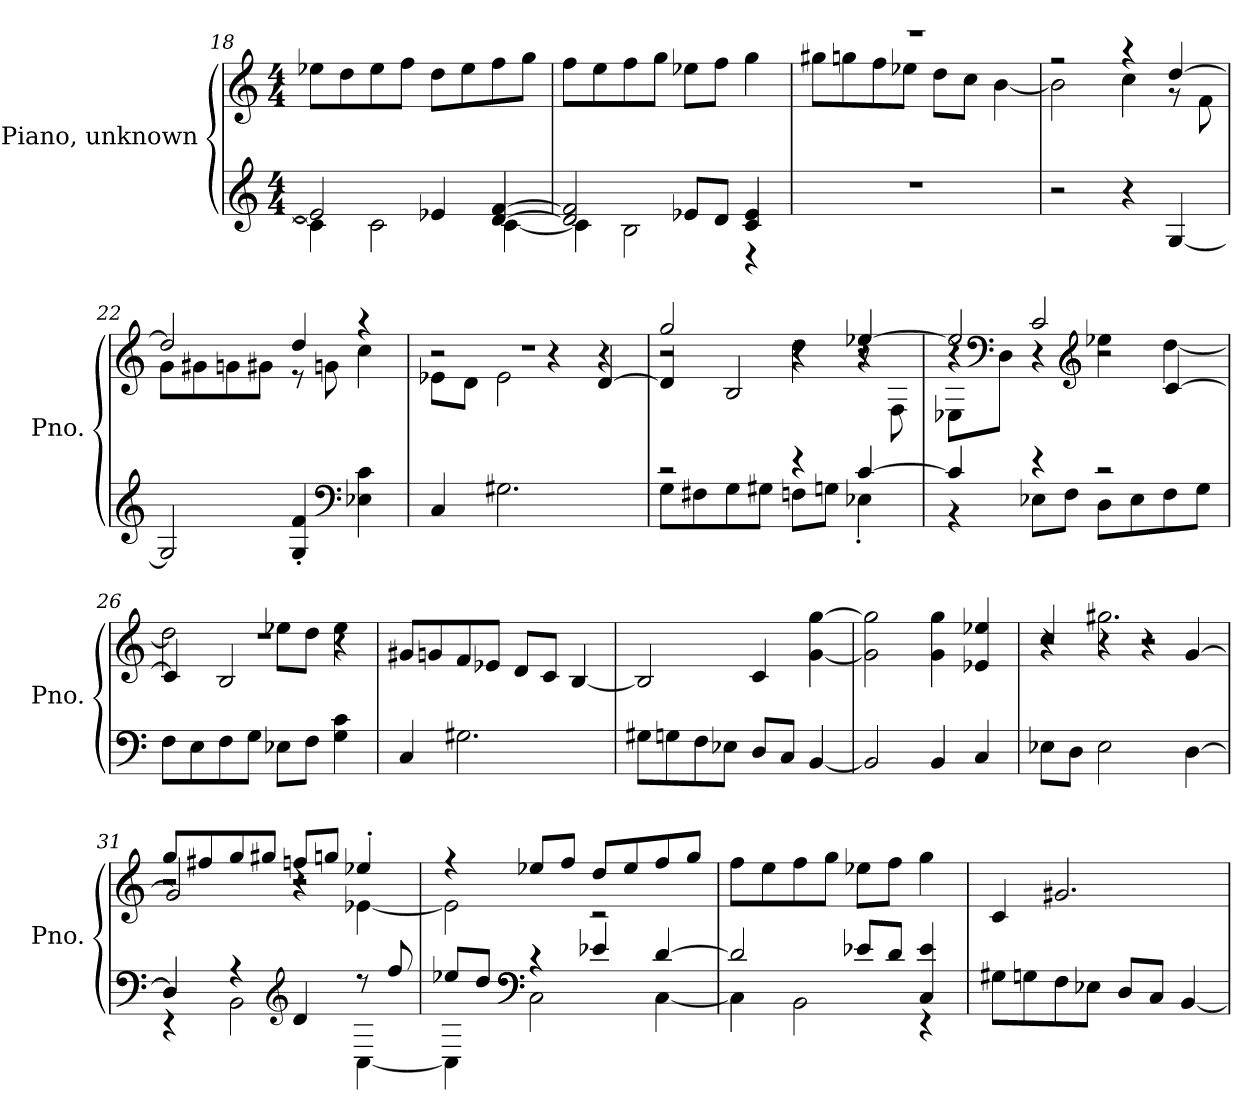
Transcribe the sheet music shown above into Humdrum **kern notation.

**kern	**kern
*part1	*part1
*staff2	*staff1
*I"Piano, unknown	*
*I'Pno.	*
*clefG2	*clefG2
*k[]	*k[]
*M4/4	*M4/4
=18	=18
*^	*
2e-/]	4c\]	8ee-X\L
.	.	8dd\
.	2c\	8ee-\
.	.	8ff\J
4e-X/	.	8dd\L
.	.	8ee-\
[4d/ [4f/	[4c\	8ff\
.	.	8gg\J
=19	=19	=19
2d/] 2f/]	4c\]	8ff\L
.	.	8ee\
.	2B\	8ff\
.	.	8gg\J
8e-X/L	.	8ee-X\L
8d/J	.	8ff\J
4c/ 4e-/	4r	4gg\
*v	*v	*
!!LO:LB:g=z
=20	=20
*	*^
1r	1r	8gg#X\L
.	.	8ggn\
.	.	8ff\
.	.	8ee-X\J
.	.	8dd\L
.	.	8cc\J
.	.	[4b\
=21	=21	=21
2r	2r	2b\]
4r	4r	4cc\
[4G/	[4dd/	8r
.	.	8f\
=22	=22	=22
2G/]	2dd/]	8g\L
.	.	8g#X\
.	.	8gn\
.	.	8g#X\J
4G/' 4f/'	4dd/	8r
.	.	8gn\
*clefF4	*	*
4E-X\ 4c\	4r	4cc\
=23	=23	=23
*	*	*^
4C/	1r	8e-X\L	2r
.	.	8d\J	.
2.G#X\	.	2e-\	.
.	.	.	4r
.	.	4r	[4d/
!!LO:PB:g=z	!!	!!
=24	=24	=24	=24
*^	*	*	*
2r	8G\L	2gg/	2r	4d/]
.	8F#X\	.	.	.
.	8G\	.	.	2B/
.	8G#X\J	.	.	.
4r	8Fn\L	4r	4dd\	.
.	8Gn\J	.	.	.
[4c/	4E-X'\	[4ee-X/	8r	4r
.	.	.	8F\	.
=25	=25	=25	=25	=25
4c/]	4r	2ee-/]	8E-X\L	4r
*	*	*clefF4	*	*
.	.	.	8D\J	.
4r	8E-X\L	.	4r	2c/
.	8F\J	.	.	.
*	*	*clefG2	*	*
2r	8D\L	2r	4ee-X\	.
.	8E-\	.	.	.
.	8F\	.	[4dd\	[4c/
.	8G\J	.	.	.
*v	*v	*	*	*
=26	=26	=26	=26
8F\L	1r	2dd\]	4c/]
8E\	.	.	.
8F\	.	.	2B/
8G\J	.	.	.
8E-X\L	.	8ee-X\L	.
8F\J	.	8dd\J	.
4G\ 4c\	.	4ee-\	4r
*	*v	*v	*v
=27	=27
4C/	8g#X/L
.	8gn/
2.G#X\	8f/
.	8e-X/J
.	8d/L
.	8c/J
.	[4B/
!!LO:LB:g=z
=28	=28
8G#X\L	2B/]
8Gn\	.
8F\	.
8E-X\J	.
8D/L	4c/
8C/J	.
[4BB/	[4g\ [4gg\
=29	=29
2BB/]	2g\] 2gg\]
4BB/	4g\ 4gg\
4C/	4e-X/ 4ee-X/
=30	=30
*	*^
*	*	*^
8E-X\L	4cc/	4r	2r
8D\J	.	.	.
2E-\	4r	2.gg#X\	.
.	2r	.	4r
[4D\	.	.	[4g/
=31	=31	=31	=31
*^	*	*	*
4D/]	4r	8gg/L	2r	2g/]
.	.	8ff#X/	.	.
4r	2BB\	8gg/	.	.
.	.	8gg#X/J	.	.
*clefG2	*	*	*	*
4d/	.	8ffn/L	4r	2r
.	.	8ggn/J	.	.
8r	[4C\	4ee-X'/	[4e-X\	.
8ff/	.	.	.	.
*	*	*	*v	*v
=32	=32	=32	=32
8ee-X/L	4C\]	4r	2e-\]
8dd/J	.	.	.
*clefF4	*	*	*
4r	2C\	8ee-X/L	.
.	.	8ff/J	.
4e-X/	.	8dd/L	2r
.	.	8ee-/	.
[4d/	[4C\	8ff/	.
.	.	8gg/J	.
*	*	*v	*v
!!LO:LB:g=z
=33	=33	=33
2d/]	4C\]	8ff\L
.	.	8ee\
.	2BB\	8ff\
.	.	8gg\J
8e-X/L	.	8ee-X\L
8d/J	.	8ff\J
4C/ 4e-/	4r	4gg\
*v	*v	*
=34	=34
8G#X\L	4c/
8Gn\	.
8F\	2.g#X/
8E-X\J	.
8D/L	.
8C/J	.
[4BB/	.
=	=
*-	*-
